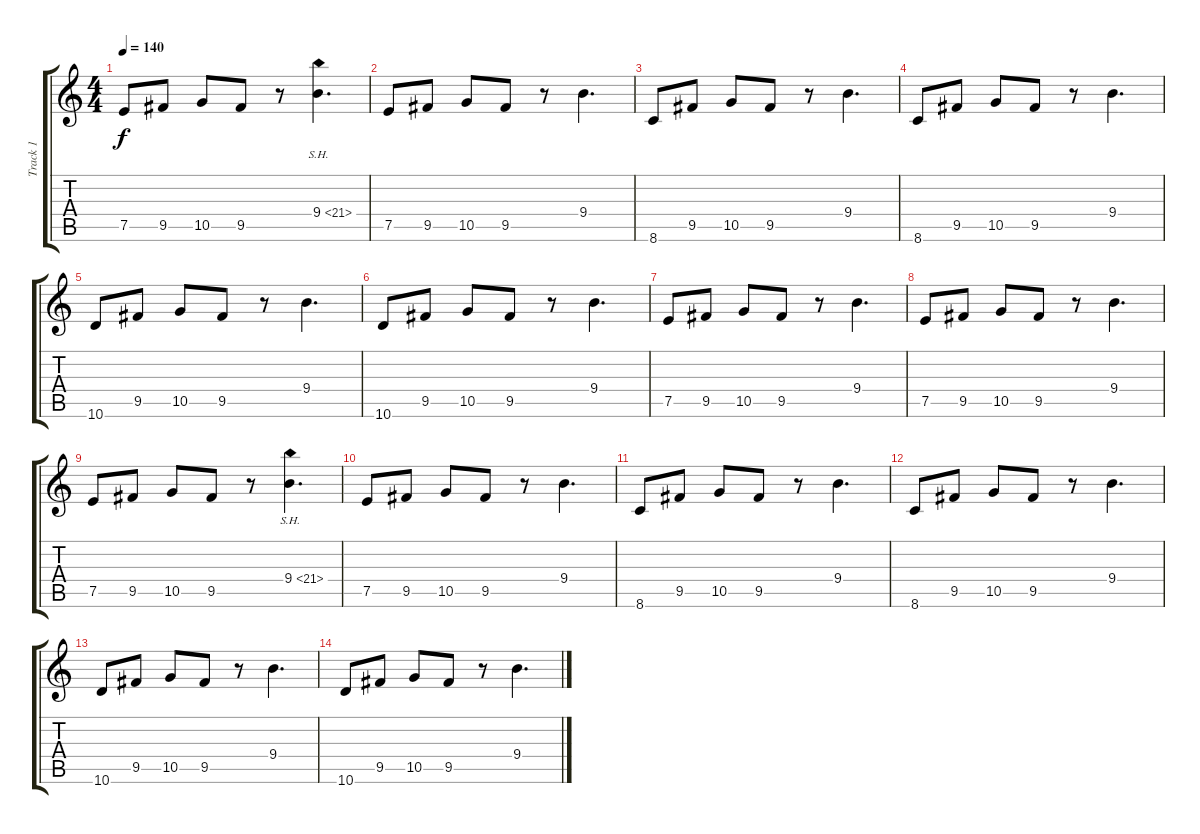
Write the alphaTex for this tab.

\track ("Track 1" "Track 1") {instrument distortionguitar}
\staff {score tabs}
\tuning (E4 B3 G3 D3 A2 E2) {hide}
\ts (4 4)
\tempo 140
\clef g2
\ks c
7.5.8{dy f} 9.5.8 10.5.8 9.5.8 r.8 9.4{sh 12}.4{d} |
7.5.8 9.5.8 10.5.8 9.5.8 r.8 9.4.4{d} |
8.6.8 9.5.8 10.5.8 9.5.8 r.8 9.4.4{d} |
8.6.8 9.5.8 10.5.8 9.5.8 r.8 9.4.4{d} |
10.6.8 9.5.8 10.5.8 9.5.8 r.8 9.4.4{d} |
10.6.8 9.5.8 10.5.8 9.5.8 r.8 9.4.4{d} |
7.5.8 9.5.8 10.5.8 9.5.8 r.8 9.4.4{d} |
7.5.8 9.5.8 10.5.8 9.5.8 r.8 9.4.4{d} |
7.5.8 9.5.8 10.5.8 9.5.8 r.8 9.4{sh 12}.4{d} |
7.5.8 9.5.8 10.5.8 9.5.8 r.8 9.4.4{d} |
8.6.8 9.5.8 10.5.8 9.5.8 r.8 9.4.4{d} |
8.6.8 9.5.8 10.5.8 9.5.8 r.8 9.4.4{d} |
10.6.8 9.5.8 10.5.8 9.5.8 r.8 9.4.4{d} |
10.6.8 9.5.8 10.5.8 9.5.8 r.8 9.4.4{d}
